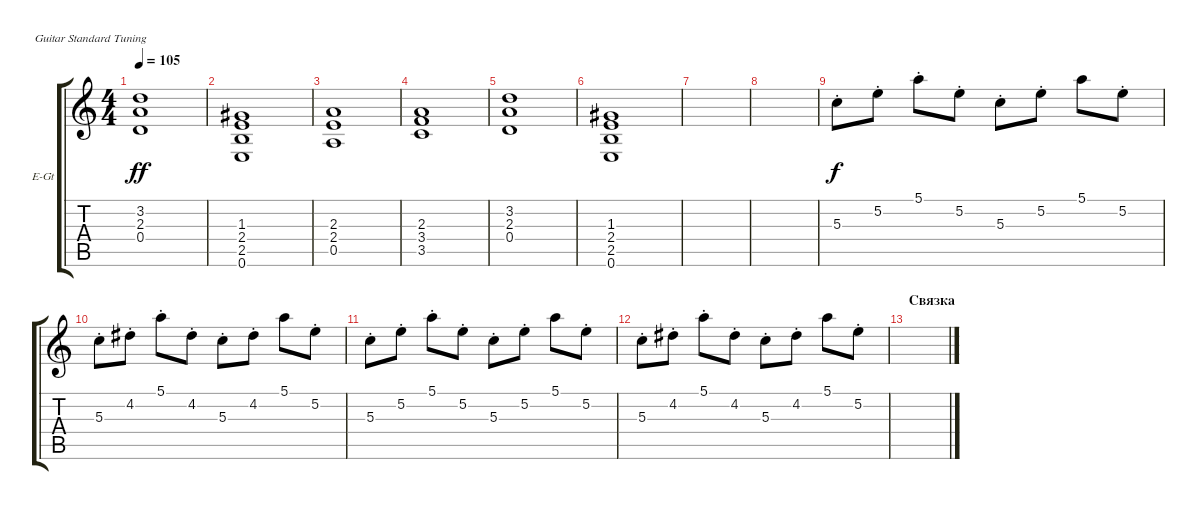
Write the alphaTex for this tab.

\defaultSystemsLayout 4
\bracketExtendMode groupsimilarinstruments
\firstSystemTrackNameOrientation horizontal
\otherSystemsTrackNameOrientation horizontal
\track ("Electric Guitar" "E-Gt") {instrument overdrivenguitar}
\staff {score tabs}
\tuning (E4 B3 G3 D3 A2 E2)
\ts (4 4)
\tempo 105
\clef g2
\scale
0.333333
\ks c
(2.3 3.2 0.4).1{dy ff} |
\scale
0.333333 (2.5 2.4 1.3 0.6).1 |
\scale
0.333333 (2.4 2.3 0.5).1 |
\scale
0.333333 (3.5 3.4 2.3).1 |
\scale
0.333333 (2.3 3.2 0.4).1 |
\scale
0.333333 (2.5 2.4 1.3 0.6).1 |
\scale
0.333333 |
\scale
0.333333 |
\scale
0.333333 5.3{st}.8{dy f} 5.2{st}.8 5.1{st}.8 5.2{st}.8 5.3{st}.8 5.2{st}.8 5.1.8 5.2{st}.8 |
\scale
0.333333 5.3{st}.8 4.2{st}.8 5.1{st}.8 4.2{st}.8 5.3{st}.8 4.2{st}.8 5.1.8 5.2{st}.8 |
5.3{st}.8 5.2{st}.8 5.1{st}.8 5.2{st}.8 5.3{st}.8 5.2{st}.8 5.1.8 5.2{st}.8 |
5.3{st}.8 4.2{st}.8 5.1{st}.8 4.2{st}.8 5.3{st}.8 4.2{st}.8 5.1.8 5.2{st}.8 |
\section ("" "Связка")
\scale
0.333333 |
\scale
0.333333 |
\scale
0.333333 |
\scale
0.333333
